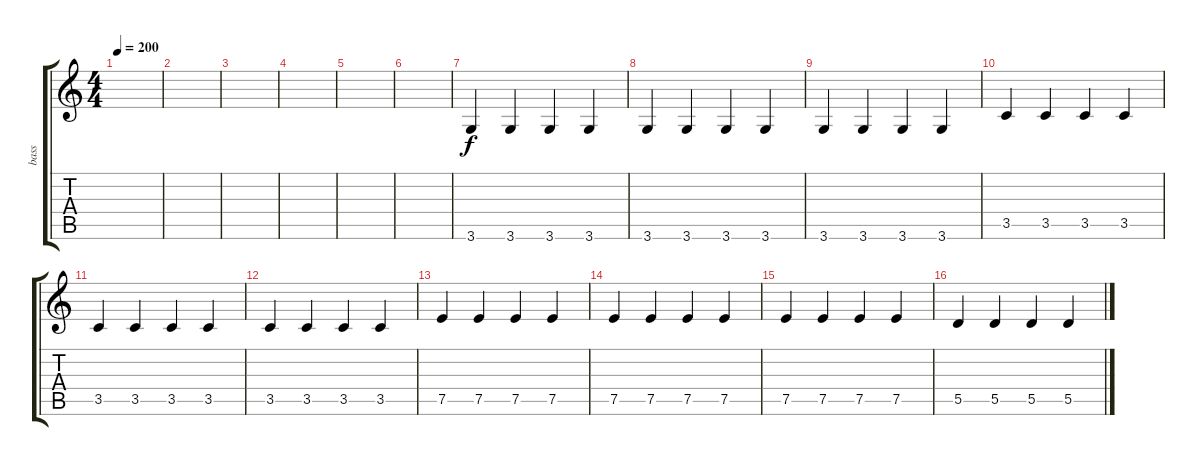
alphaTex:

\track ("bass" "bass") {instrument electricbasspick}
\staff {score tabs}
\tuning (E4 B3 G3 D3 A2 E2) {hide}
\ts (4 4)
\tempo 200
\clef g2
\ks c
|
|
|
|
|
|
3.6.4 3.6.4 3.6.4 3.6.4 |
3.6.4 3.6.4 3.6.4 3.6.4 |
3.6.4 3.6.4 3.6.4 3.6.4 |
3.5.4 3.5.4 3.5.4 3.5.4 |
3.5.4 3.5.4 3.5.4 3.5.4 |
3.5.4 3.5.4 3.5.4 3.5.4 |
7.5.4 7.5.4 7.5.4 7.5.4 |
7.5.4 7.5.4 7.5.4 7.5.4 |
7.5.4 7.5.4 7.5.4 7.5.4 |
5.5.4 5.5.4 5.5.4 5.5.4
